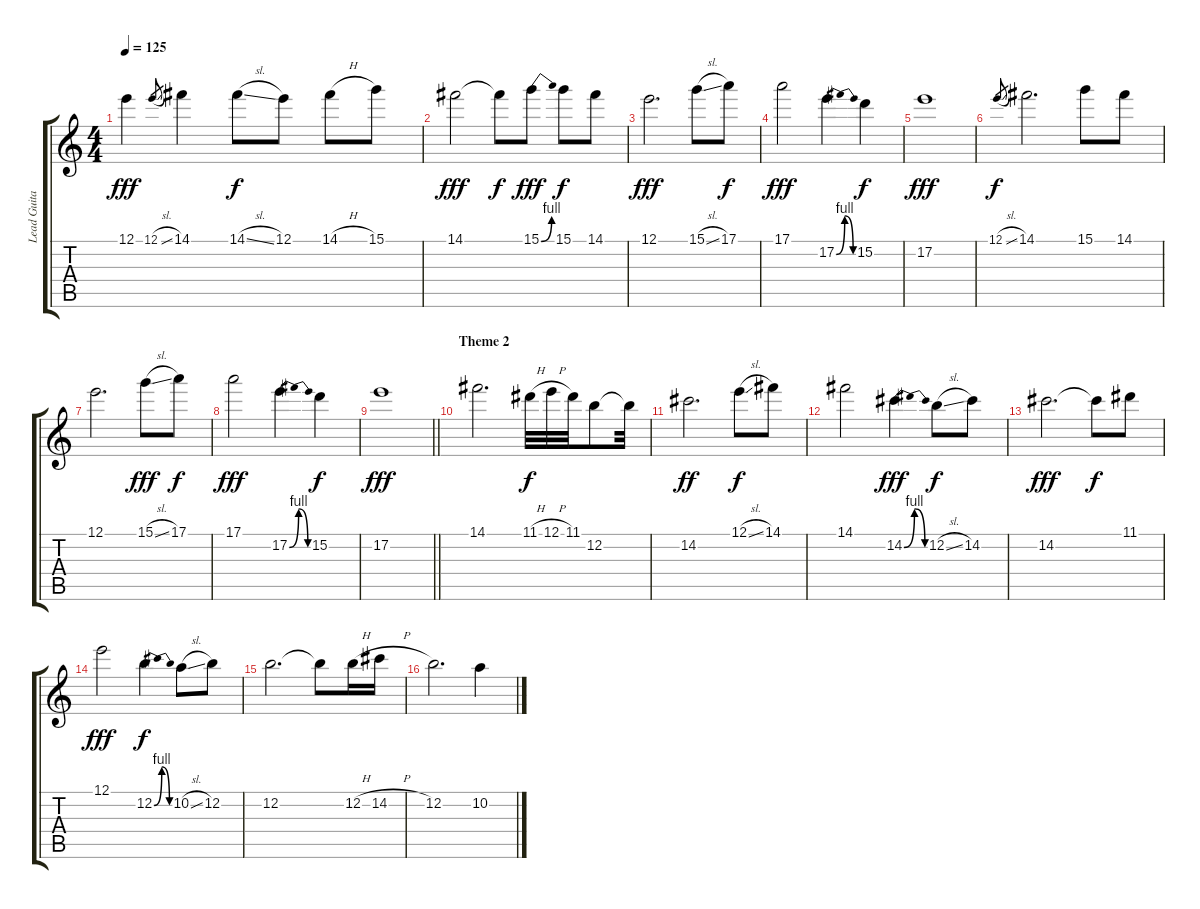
\track ("Lead Guitar" "Lead Guita") {instrument overdrivenguitar}
\staff {score tabs}
\tuning (E4 B3 G3 D3 A2 E2) {hide}
\ts (4 4)
\tempo 125
\clef g2
\ks c
12.1.4{dy fff} 12.1{sl}.8{gr} 14.1.4 14.1{sl}.8{dy f} 12.1.8 14.1{h}.8 15.1.8 |
14.1.2{dy fff} 14.1{t}.8{dy f} 15.1{be (bend 0 0 60 4)}.8{dy fff} 15.1.8{dy f} 14.1.8 |
12.1.2{d dy fff} 15.1{sl}.8 17.1.8{dy f} |
17.1.2{dy fff} 17.2{be (bendrelease 0 0 15 4 30 4 60 0)}.4 15.2.4{dy f} |
17.2.1{dy fff} |
12.1{sl}.8{gr dy f} 14.1.2{d} 15.1.8 14.1.8 |
12.1.2{d} 15.1{sl}.8{dy fff} 17.1.8{dy f} |
17.1.2{dy fff} 17.2{be (bendrelease 0 0 20 4 30 4 60 0)}.4 15.2.4{dy f} |
\barLineRight lightlight
17.2.1{dy fff} |
\section ("" "Theme 2")
14.1.2{d} 11.1{h}.32{dy f} 12.1{h}.32 11.1.32 12.2.8 12.2{t}.32 |
14.2.2{d dy ff} 12.1{sl}.8{dy f} 14.1.8 |
14.1.2 14.2{be (bendrelease 0 0 20 4 30 4 60 0)}.4{dy fff} 12.2{sl}.8{dy f} 14.2.8 |
14.2.2{d dy fff} 14.2{t}.8{dy f} 11.1.8 |
12.1.2{dy fff} 12.2{be (bendrelease 0 0 20 4 30 4 60 0)}.4{dy f} 10.2{sl}.8 12.2.8 |
12.2.2{d} 12.2{t}.8 12.2{h}.16 14.2{h}.16 |
12.2.2{d} 10.2{sl}.4
